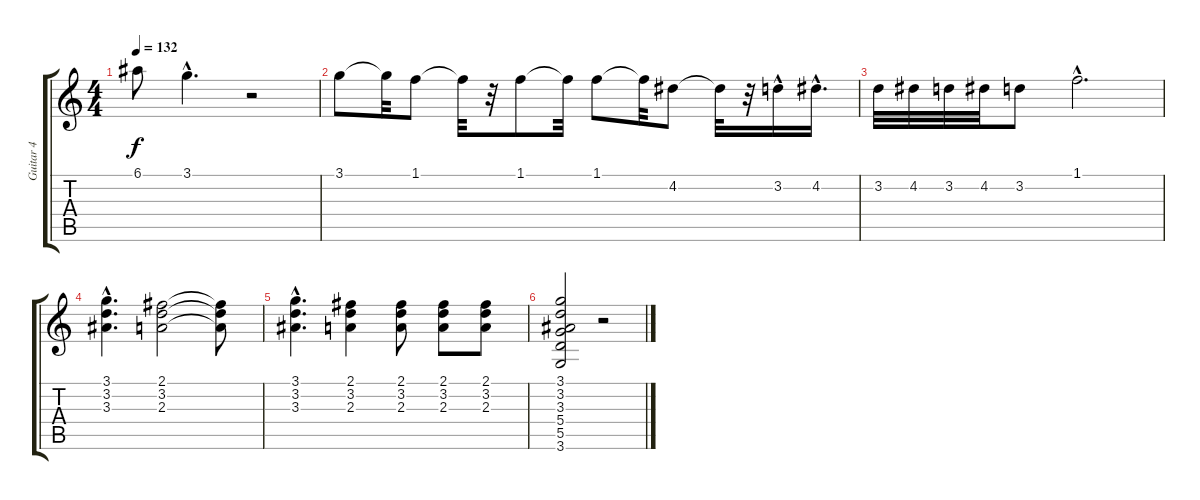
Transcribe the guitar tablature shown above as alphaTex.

\track ("Guitar 4" "Guitar 4") {instrument overdrivenguitar}
\staff {score tabs}
\tuning (E4 B3 G3 D3 A2 E2) {hide}
\ts (4 4)
\tempo 132
\clef g2
\ks c
6.1.8{dy f} 3.1{hac}.4{d} r.2 |
3.1.8 3.1{t}.32 1.1.8 1.1{t}.32 r.32 1.1.8 1.1{t}.32 1.1.8 1.1{t}.32 4.2.8 4.2{t}.32 r.32 3.2{hac}.16 4.2{hac}.16{d} |
3.2.32 4.2.32 3.2.32 4.2.32 3.2.8 1.1{hac}.2{d} |
(3.1{hac} 3.2{hac} 3.3{hac}).4{d} (2.1 3.2 2.3).2 (2.1{t} 3.2{t} 2.3{t}).8 |
(3.1{hac} 3.2{hac} 3.3{hac}).4{d} (2.1 3.2 2.3).4 (2.1 3.2 2.3).8 (2.1 3.2 2.3).8 (2.1 3.2 2.3).8 |
(3.1 3.2 3.3 5.4 5.5 3.6).2 r.2
